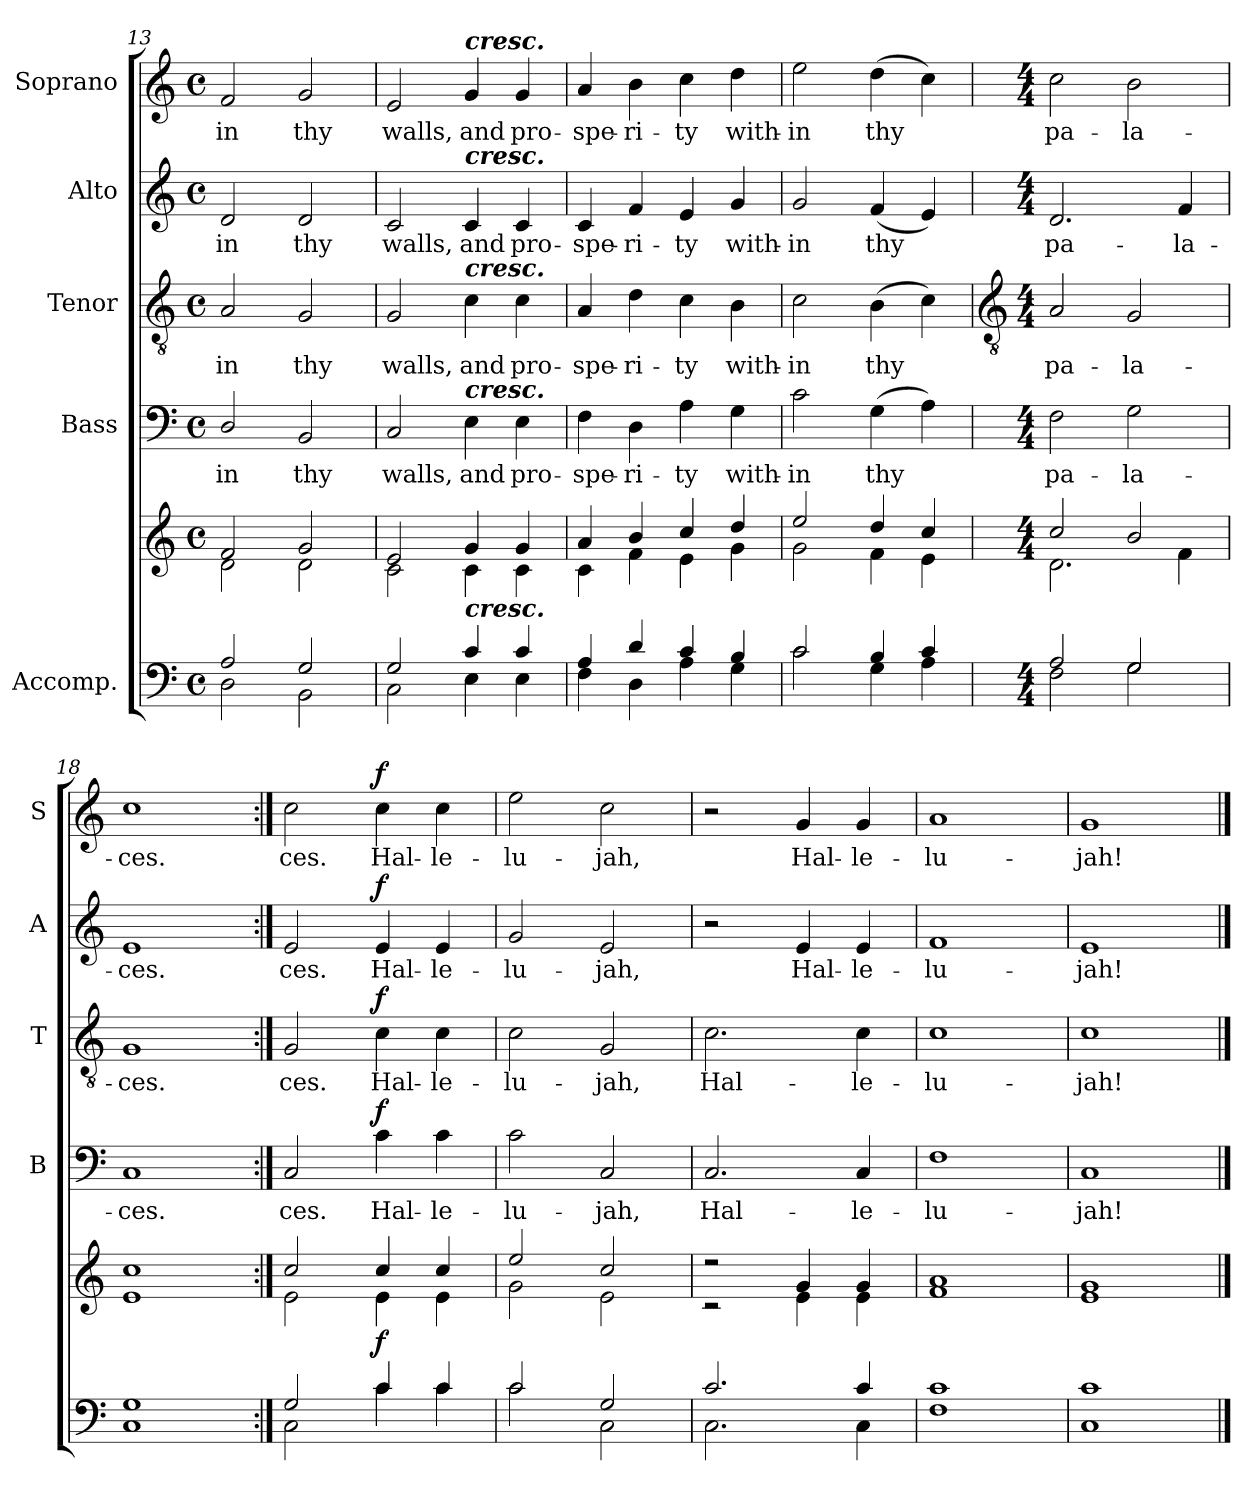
**kern	**kern	**dynam	**kern	**text	**dynam	**kern	**text	**dynam	**kern	**text	**dynam	**kern	**text	**dynam
*part5	*part5	*part5	*part4	*part4	*part4	*part3	*part3	*part3	*part2	*part2	*part2	*part1	*part1	*part1
*staff6	*staff5	*staff5/6	*staff4	*staff4	*staff4	*staff3	*staff3	*staff3	*staff2	*staff2	*staff2	*staff1	*staff1	*staff1
*I"Accomp.	*	*	*I"Bass	*	*	*I"Tenor	*	*	*I"Alto	*	*	*I"Soprano	*	*
*	*	*	*I'B	*	*	*I'T	*	*	*I'A	*	*	*I'S	*	*
*clefF4	*clefG2	*	*clefF4	*	*	*clefGv2	*	*	*clefG2	*	*	*clefG2	*	*
*k[]	*k[]	*	*k[]	*	*	*k[]	*	*	*k[]	*	*	*k[]	*	*
*C:	*C:	*	*C:	*	*	*C:	*	*	*C:	*	*	*C:	*	*
*M4/4	*M4/4	*	*M4/4	*	*	*M4/4	*	*	*M4/4	*	*	*M4/4	*	*
*met(c)	*met(c)	*	*met(c)	*	*	*met(c)	*	*	*met(c)	*	*	*met(c)	*	*
=13	=13	=13	=13	=13	=13	=13	=13	=13	=13	=13	=13	=13	=13	=13
*^	*^	*	*	*	*	*	*	*	*	*	*	*	*	*
!	!	!	!	!	!	!LO:LY:b	!	!	!LO:LY:b	!	!	!LO:LY:b	!	!	!LO:LY:b	!
2A	2D	2f	2d	.	2D/	-in	.	2A	-in	.	2d	-in	.	2f	-in	.
!	!	!	!	!	!	!LO:LY:b	!	!	!LO:LY:b	!	!	!LO:LY:b	!	!	!LO:LY:b	!
2G	2BB\	2g	2d	.	2BB	thy	.	2G	thy	.	2d	thy	.	2g	thy	.
=14	=14	=14	=14	=14	=14	=14	=14	=14	=14	=14	=14	=14	=14	=14	=14	=14
!	!	!	!	!	!	!LO:LY:b	!	!	!LO:LY:b	!	!	!LO:LY:b	!	!	!LO:LY:b	!
2G	2C\	2e	2c	.	2C	walls,	.	2G	walls,	.	2c	walls,	.	2e	walls,	.
!	!	!	!	!	!	!	!	!	!	!	!	!	!	!LO:TX:a:Bi:t=cresc.	!	!
!	!	!	!	!	!	!	!	!	!	!	!LO:TX:a:Bi:t=cresc.	!	!	!	!	!
!	!	!	!	!	!	!	!	!LO:TX:a:Bi:t=cresc.	!	!	!	!	!	!	!	!
!	!	!	!	!	!LO:TX:a:Bi:t=cresc.	!	!	!	!	!	!	!	!	!	!	!
!LO:TX:a:Bi:t=cresc.	!	!	!	!	!	!	!	!	!	!	!	!	!	!	!	!
!	!	!	!	!	!	!LO:LY:b	!	!	!LO:LY:b	!	!	!LO:LY:b	!	!	!LO:LY:b	!
4c	4E	4g	4c	.	4E	and	.	4c	and	.	4c	and	.	4g	and	.
!	!	!	!	!	!	!LO:LY:b	!	!	!LO:LY:b	!	!	!LO:LY:b	!	!	!LO:LY:b	!
4c	4E	4g	4c	.	4E	pro-	.	4c	pro-	.	4c	pro-	.	4g	pro-	.
=15	=15	=15	=15	=15	=15	=15	=15	=15	=15	=15	=15	=15	=15	=15	=15	=15
!	!	!	!	!	!	!LO:LY:b	!	!	!LO:LY:b	!	!	!LO:LY:b	!	!	!LO:LY:b	!
4A	4F	4a	4c	.	4F	-spe-	.	4A	-spe-	.	4c	-spe-	.	4a	-spe-	.
!	!	!	!	!	!	!LO:LY:b	!	!	!LO:LY:b	!	!	!LO:LY:b	!	!	!LO:LY:b	!
4d	4D	4b/	4f	.	4D	-ri-	.	4d	-ri-	.	4f	-ri-	.	4b	-ri-	.
!	!	!	!	!	!	!LO:LY:b	!	!	!LO:LY:b	!	!	!LO:LY:b	!	!	!LO:LY:b	!
4c	4A	4cc/	4e	.	4A	-ty	.	4c	-ty	.	4e	-ty	.	4cc	-ty	.
!	!	!	!	!	!	!LO:LY:b	!	!	!LO:LY:b	!	!	!LO:LY:b	!	!	!LO:LY:b	!
4B	4G	4dd	4g\	.	4G	with-	.	4B	with-	.	4g	with-	.	4dd	with-	.
=16	=16	=16	=16	=16	=16	=16	=16	=16	=16	=16	=16	=16	=16	=16	=16	=16
!	!	!	!	!	!	!LO:LY:b	!	!	!LO:LY:b	!	!	!LO:LY:b	!	!	!LO:LY:b	!
2c	2c	2ee	2g\	.	2c	-in	.	2c	-in	.	2g	-in	.	2ee	-in	.
!	!	!	!	!	!	!LO:LY:b	!	!	!LO:LY:b	!	!	!LO:LY:b	!	!	!LO:LY:b	!
4B	4G	4dd	4f\	.	(>4G	thy	.	(>4B	thy	.	(<4f	thy	.	(>4dd	thy	.
4c	4A	4cc/	4e	.	4A)	.	.	4c)	.	.	4e)	.	.	4cc)	.	.
!!LO:LB:g=z
=17	=17	=17	=17	=17	=17	=17	=17	=17	=17	=17	=17	=17	=17	=17	=17	=17
*	*	*	*	*	*	*	*	*clefGv2	*	*	*	*	*	*	*	*
*M4/4	*	*M4/4	*	*	*M4/4	*	*	*M4/4	*	*	*M4/4	*	*	*M4/4	*	*
!	!	!	!	!	!	!LO:LY:b	!	!	!LO:LY:b	!	!	!LO:LY:b	!	!	!LO:LY:b	!
2A	2F	2cc/	2.d\	.	2F	pa-	.	2A	pa-	.	2.d	pa-	.	2cc	pa-	.
!	!	!	!	!	!	!LO:LY:b	!	!	!LO:LY:b	!	!	!	!	!	!LO:LY:b	!
2G	2G	2b/	.	.	2G	-la-	.	2G	-la-	.	.	.	.	2b	-la-	.
!	!	!	!	!	!	!	!	!	!	!	!	!LO:LY:b	!	!	!	!
.	.	.	4f\	.	.	.	.	.	.	.	4f	-la-	.	.	.	.
=18	=18	=18	=18	=18	=18	=18	=18	=18	=18	=18	=18	=18	=18	=18	=18	=18
!	!	!	!	!	!	!LO:LY:b	!	!	!LO:LY:b	!	!	!LO:LY:b	!	!	!LO:LY:b	!
1G	1C	1cc	1e	.	1C	-ces.	.	1G	-ces.	.	1e	-ces.	.	1cc	-ces.	.
=19:|!	=19:|!	=19:|!	=19:|!	=19:|!	=19:|!	=19:|!	=19:|!	=19:|!	=19:|!	=19:|!	=19:|!	=19:|!	=19:|!	=19:|!	=19:|!	=19:|!
!	!	!	!	!	!	!LO:LY:b	!	!	!LO:LY:b	!	!	!LO:LY:b	!	!	!LO:LY:b	!
2G	2C	2cc/	2e	.	2C	ces.	.	2G	ces.	.	2e	ces.	.	2cc	ces.	.
!	!	!	!	!LO:DY:b	!	!LO:LY:b	!LO:DY:b	!	!LO:LY:b	!LO:DY:b	!	!LO:LY:b	!LO:DY:b	!	!LO:LY:b	!LO:DY:b
4c	4c	4cc/	4e	f	4c	Hal-	f	4c	Hal-	f	4e	Hal-	f	4cc	Hal-	f
!	!	!	!	!	!	!LO:LY:b	!	!	!LO:LY:b	!	!	!LO:LY:b	!	!	!LO:LY:b	!
4c	4c	4cc/	4e	.	4c	-le-	.	4c	-le-	.	4e	-le-	.	4cc	-le-	.
=20	=20	=20	=20	=20	=20	=20	=20	=20	=20	=20	=20	=20	=20	=20	=20	=20
!	!	!	!	!	!	!LO:LY:b	!	!	!LO:LY:b	!	!	!LO:LY:b	!	!	!LO:LY:b	!
2c	2c	2ee	2g\	.	2c	-lu-	.	2c	-lu-	.	2g	-lu-	.	2ee	-lu-	.
!	!	!	!	!	!	!LO:LY:b	!	!	!LO:LY:b	!	!	!LO:LY:b	!	!	!LO:LY:b	!
2G	2C\	2cc/	2e	.	2C	-jah,	.	2G	-jah,	.	2e	-jah,	.	2cc	-jah,	.
=21	=21	=21	=21	=21	=21	=21	=21	=21	=21	=21	=21	=21	=21	=21	=21	=21
!	!	!	!	!	!	!LO:LY:b	!	!	!LO:LY:b	!	!	!	!	!	!	!
2.c	2.C\	2r	2r	.	2.C	Hal-	.	2.c	Hal-	.	2r	.	.	2r	.	.
!	!	!	!	!	!	!	!	!	!	!	!	!LO:LY:b	!	!	!LO:LY:b	!
.	.	4g	4e	.	.	.	.	.	.	.	4e	Hal-	.	4g	Hal-	.
!	!	!	!	!	!	!LO:LY:b	!	!	!LO:LY:b	!	!	!LO:LY:b	!	!	!LO:LY:b	!
4c	4C\	4g	4e	.	4C	-le-	.	4c	-le-	.	4e	-le-	.	4g	-le-	.
=22	=22	=22	=22	=22	=22	=22	=22	=22	=22	=22	=22	=22	=22	=22	=22	=22
!	!	!	!	!	!	!LO:LY:b	!	!	!LO:LY:b	!	!	!LO:LY:b	!	!	!LO:LY:b	!
1c	1F	1a	1f	.	1F	-lu-	.	1c	-lu-	.	1f	-lu-	.	1a	-lu-	.
=23	=23	=23	=23	=23	=23	=23	=23	=23	=23	=23	=23	=23	=23	=23	=23	=23
!	!	!	!	!	!	!LO:LY:b	!	!	!LO:LY:b	!	!	!LO:LY:b	!	!	!LO:LY:b	!
1c	1C	1g	1e	.	1C	-jah!	.	1c	-jah!	.	1e	-jah!	.	1g	-jah!	.
*v	*v	*	*	*	*	*	*	*	*	*	*	*	*	*	*	*
*	*v	*v	*	*	*	*	*	*	*	*	*	*	*	*	*
==	==	==	==	==	==	==	==	==	==	==	==	==	==	==
*-	*-	*-	*-	*-	*-	*-	*-	*-	*-	*-	*-	*-	*-	*-
